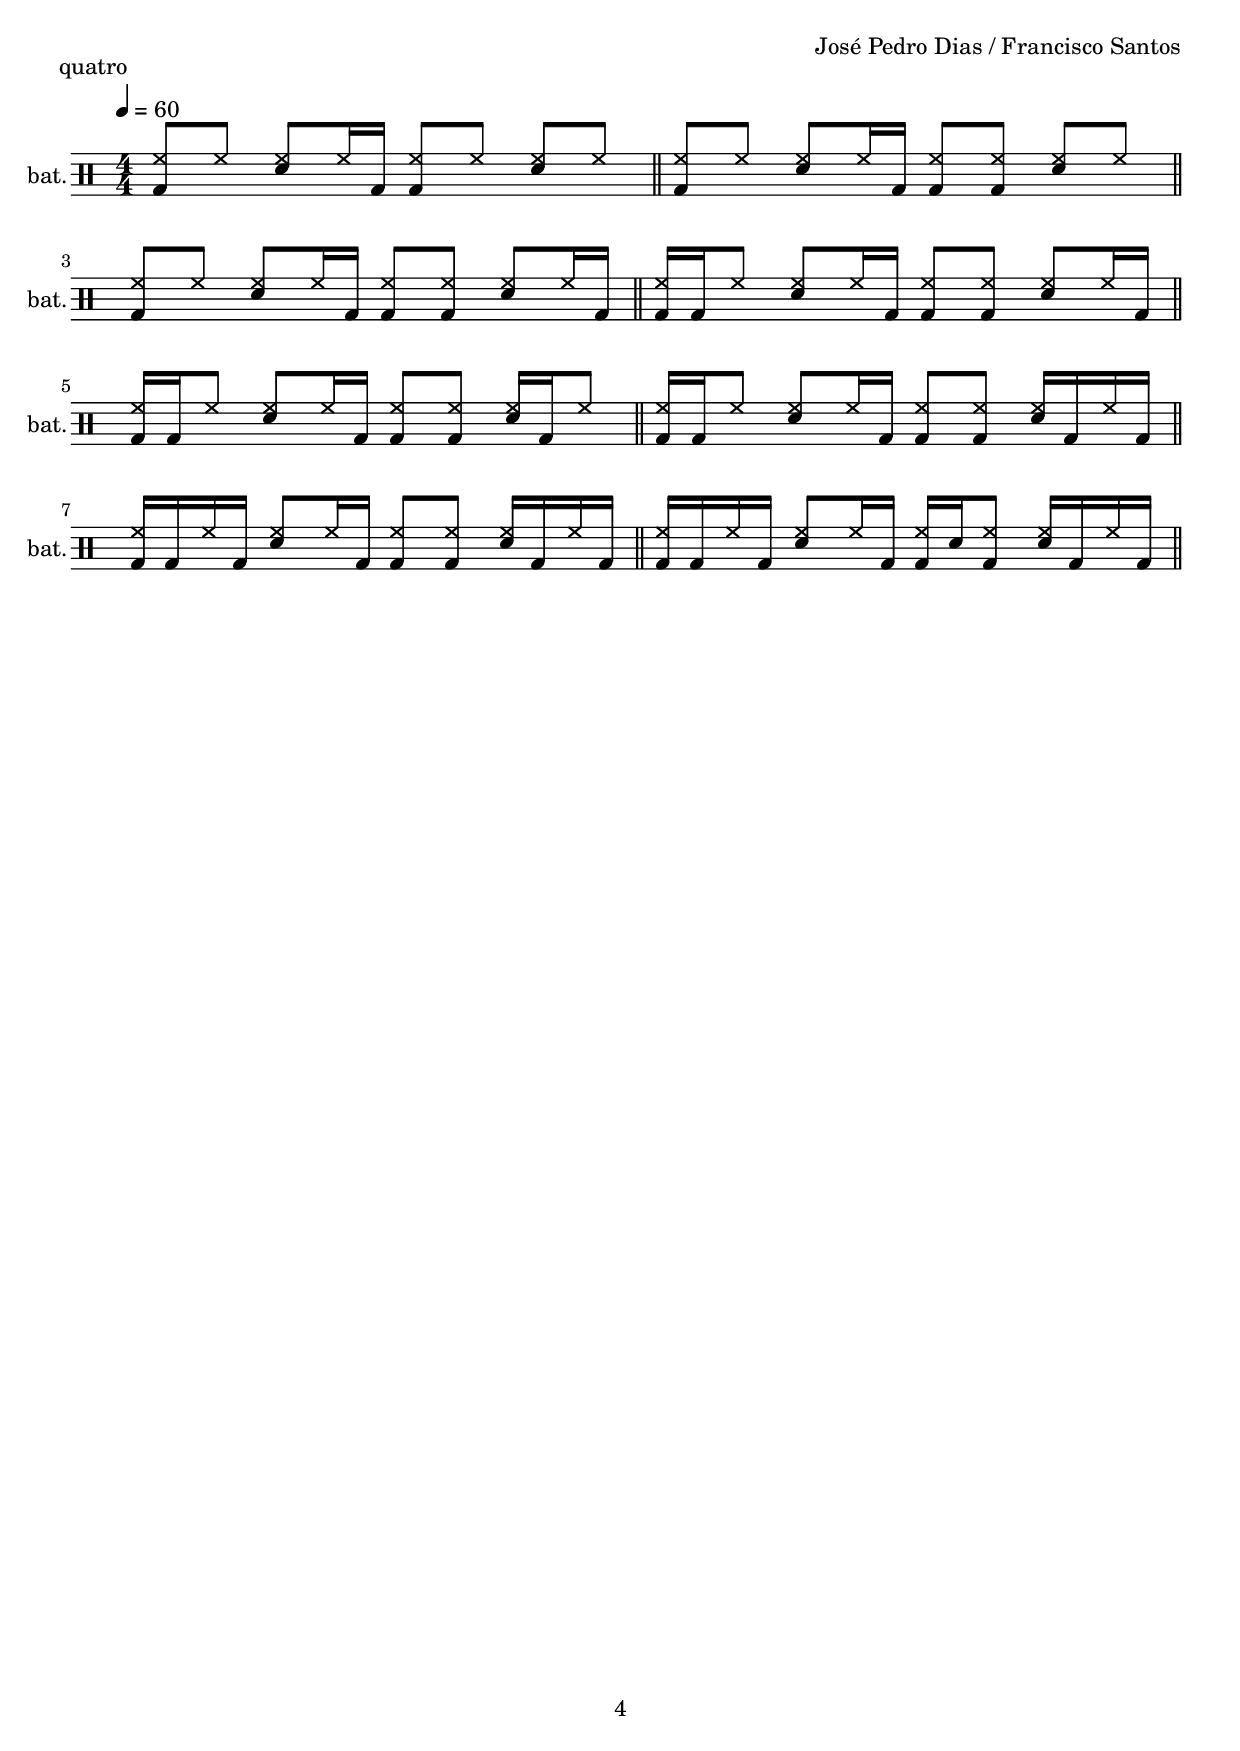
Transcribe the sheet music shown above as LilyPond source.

\version "2.24.2"

doc_title = "quatro"
page_no = "4"
bpm = 60
timezp = 4/4

pat_o = \drummode {
    r1
}

pat_i = \drummode {
    <hh bd>8 hh <hh sn> hh16 bd <hh bd>8 hh <hh sn> hh
}

pat_ii = \drummode {
    <hh bd>8 hh <hh sn> hh16 bd <hh bd>8 <hh bd> <hh sn> hh
}

pat_iii = \drummode {
    <hh bd>8 hh <hh sn> hh16 bd <hh bd>8 <hh bd> <hh sn> hh16 bd
}

pat_iv = \drummode {
    <hh bd>16 bd hh8 <hh sn> hh16 bd <hh bd>8 <hh bd> <hh sn> hh16 bd
}

pat_v = \drummode {
    <hh bd>16 bd hh8 <hh sn> hh16 bd <hh bd>8 <hh bd> <hh sn>16 bd hh8
}

pat_vi = \drummode {
    <hh bd>16 bd hh8 <hh sn> hh16 bd <hh bd>8 <hh bd> <hh sn>16 bd hh bd
}

pat_vii = \drummode {
    %1                   %2               %3               %4
    <hh bd>16 bd hh bd <hh sn>8 hh16 bd <hh bd>8 <hh bd> <hh sn>16 bd hh bd
}

pat_viii = \drummode {
    %1                   %2               %3                  %4
    <hh bd>16 bd hh bd <hh sn>8 hh16 bd <hh bd> sn <hh bd>8 <hh sn>16 bd hh bd
}

main = {
    \stemUp

    \pat_i    \section
    \pat_ii   \section

    \break

    \pat_iii  \section
    \pat_iv   \section

    \break

    \pat_v    \section
    \pat_vi   \section

    \break

    \pat_vii  \section
    \pat_viii \section

    \repeat volta 2 {
        %\pat_viii
    }
    %r2  r2
    %sn8^"L" sn^"R"

    \pageTurn

    %\pat_o
}

\version "2.24.2"

%TEMP
%\include "oll-core/package.ily"
%\loadPackage lilypond-export
%opts.exporter = #exportMusicXML

%doc_title = "title"
%page_no = "1"
%timezp = 4/4
%bpm = 60

\header {
  piece = \doc_title
  composer = "José Pedro Dias / Francisco Santos"
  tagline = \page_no
}

\paper {
  %page-breaking = #ly:minimal-breaking % only breaks if necessary or force via \pageTurn
  %page-breaking = #ly:one-page-breaking % ends page early, dropping whitespace
  %page-breaking = #ly:page-turn-breaking % breaks at \pageTurn, may break also at \allowPageTurn
}

dr = {
    \new DrumStaff \with {
        %instrumentName = "drums"
        instrumentName = "bat."
        shortInstrumentName = "bat."
    }
    \new DrumVoice {
        \clef percussion
        \numericTimeSignature
        %\time 4/4
        \time \timezp
        \tempo 4 = \bpm
        \set Timing.beamExceptions = #'()
        \override Beam.positions = #'(4.8 . 4.8) % keeps beams horizontal

        \main
    }
}

% VISUALS
\score {
    \dr
    \layout {
        %indent = 3.0\cm
        %short-indent = 1.5\cm
        indent = 0.2\cm
        short-indent = 0.2\cm
    }
}

% MIDI
\score {
    \unfoldRepeats { \dr }
    \midi { \tempo 4 = \bpm }

    % TEMP
    %\FileExport #opts
}

